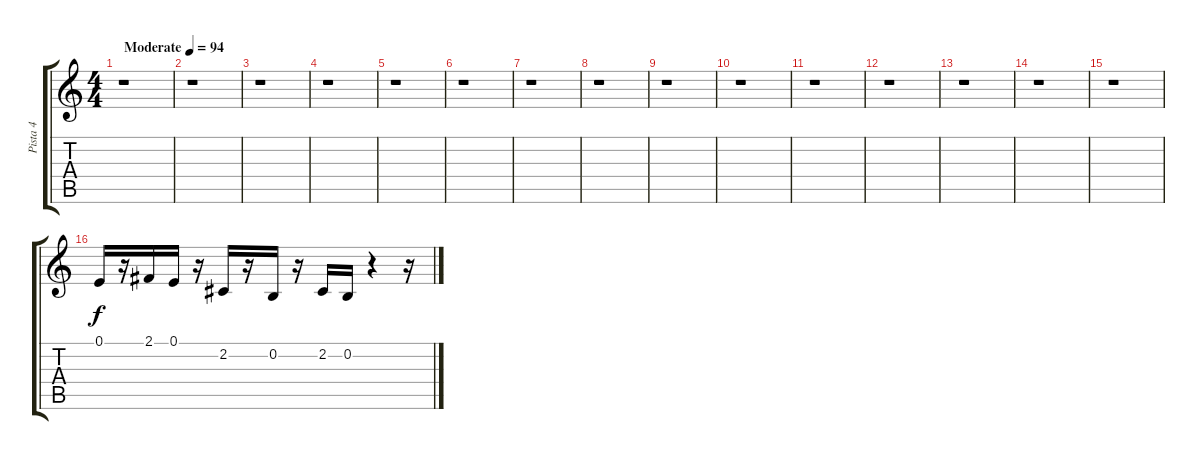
\track ("Pista 4" "Pista 4") {instrument lead2sawtooth}
\staff {score tabs}
\tuning (E4 B3 G3 D3 A2 E2) {hide}
\ts (4 4)
\tempo (94 "Moderate")
\clef g2
\ks c
r.1{dy f instrument lead2sawtooth} |
r.1 |
r.1 |
r.1 |
r.1 |
r.1 |
r.1 |
r.1 |
r.1 |
r.1 |
r.1 |
r.1 |
r.1 |
r.1 |
r.1 |
0.1.16 r.16 2.1.16 0.1.16 r.16 2.2.16 r.16 0.2.16 r.16 2.2.16 0.2.16 r.4 r.16
